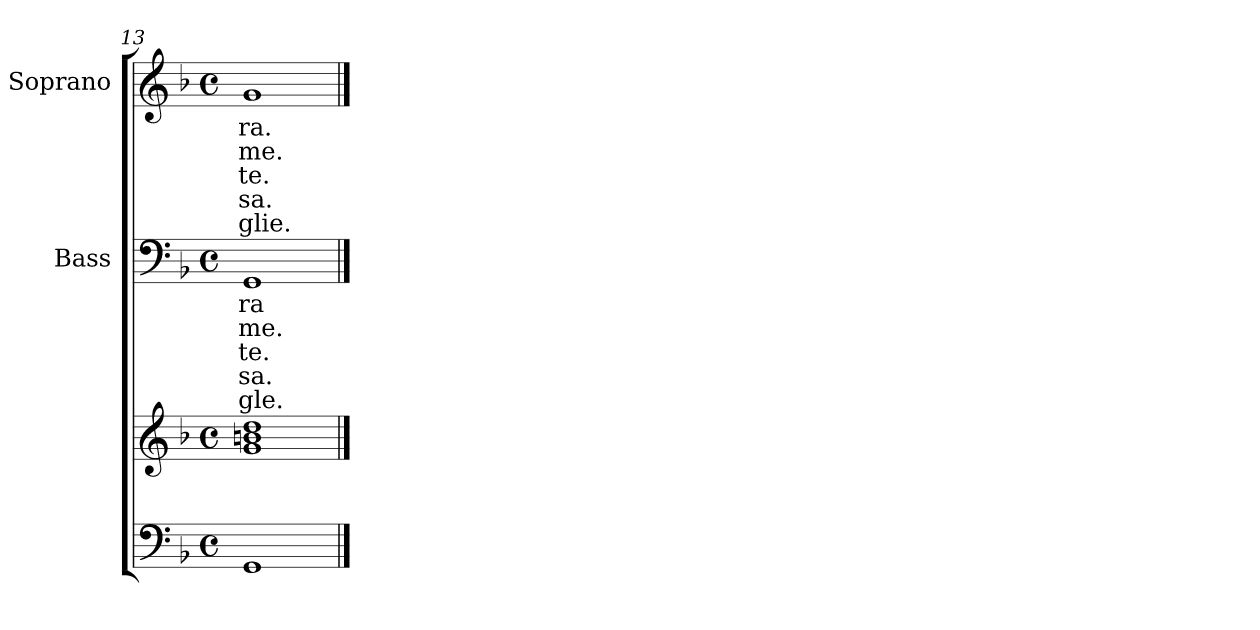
**kern	**kern	**kern	**text	**text	**text	**text	**text	**kern	**text	**text	**text	**text	**text
*part3	*part3	*part2	*part2	*part2	*part2	*part2	*part2	*part1	*part1	*part1	*part1	*part1	*part1
*staff4	*staff3	*staff2	*staff2	*staff2	*staff2	*staff2	*staff2	*staff1	*staff1	*staff1	*staff1	*staff1	*staff1
*	*	*I"Bass	*	*	*	*	*	*I"Soprano	*	*	*	*	*
*	*	*I'B	*	*	*	*	*	*I'S	*	*	*	*	*
*clefF4	*clefG2	*clefF4	*	*	*	*	*	*clefG2	*	*	*	*	*
*k[b-]	*k[b-]	*k[b-]	*	*	*	*	*	*k[b-]	*	*	*	*	*
*F:	*F:	*F:	*	*	*	*	*	*F:	*	*	*	*	*
*M4/4	*M4/4	*M4/4	*	*	*	*	*	*M4/4	*	*	*	*	*
*met(c)	*met(c)	*met(c)	*	*	*	*	*	*met(c)	*	*	*	*	*
=13	=13	=13	=13	=13	=13	=13	=13	=13	=13	=13	=13	=13	=13
1GG	1g 1bn 1dd	1GG	-ra	-me.	-te.	-sa.	-gle.	1g	-ra.	-me.	-te.	-sa.	-glie.
==	==	==	==	==	==	==	==	==	==	==	==	==	==
*-	*-	*-	*-	*-	*-	*-	*-	*-	*-	*-	*-	*-	*-
